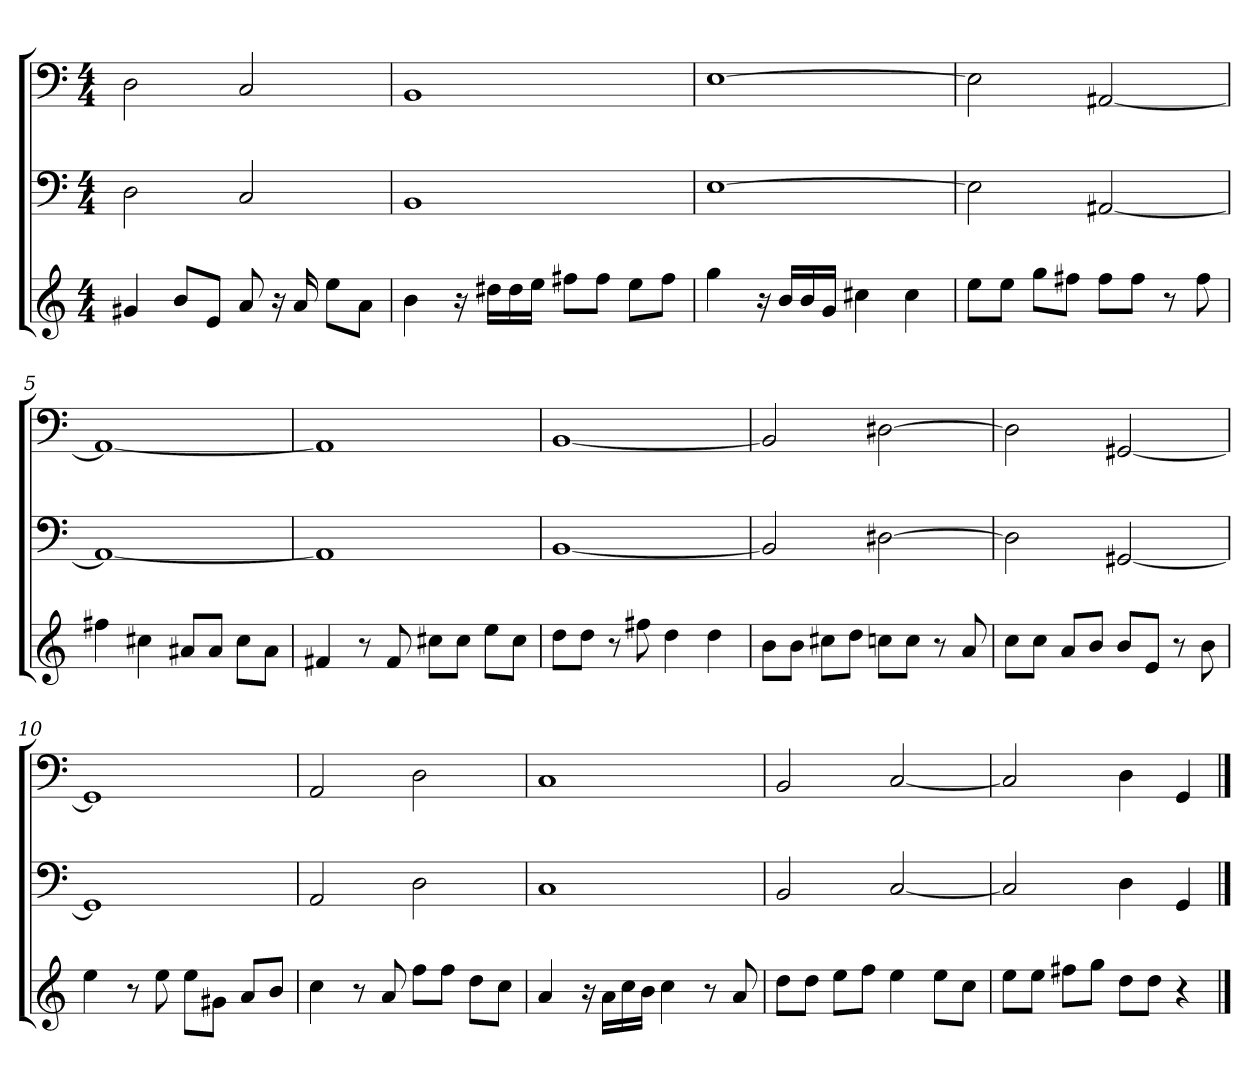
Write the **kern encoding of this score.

**kern	**kern	**kern
*part3	*part2	*part1
*staff3	*staff2	*staff1
*	*clefF4	*clefF4
*k[]	*k[]	*k[]
*a:	*a:	*a:
*M4/4	*M4/4	*M4/4
=1	=1	=1
4g#X	2D	2D
8bL	.	.
8eJ	.	.
8a	2C	2C
16r	.	.
16a	.	.
8eeL	.	.
8aJ	.	.
=2	=2	=2
4b	1BB	1BB
16r	.	.
16dd#XLL	.	.
16dd#	.	.
16eeJJ	.	.
8ff#XL	.	.
8ff#J	.	.
8eeL	.	.
8ff#J	.	.
=3	=3	=3
4gg	[1E	[1E
16r	.	.
16bLL	.	.
16b	.	.
16gJJ	.	.
4cc#X	.	.
4cc#	.	.
=4	=4	=4
8eeL	2E]	2E]
8eeJ	.	.
8ggL	.	.
8ff#XJ	.	.
8ff#L	[2AA#X	[2AA#X
8ff#J	.	.
8r	.	.
8ff#	.	.
=5	=5	=5
4ff#X	1AA#_	1AA#_
4cc#X	.	.
8a#XL	.	.
8a#J	.	.
8cc#L	.	.
8a#J	.	.
=6	=6	=6
4f#X	1AA#]	1AA#]
8r	.	.
8f#	.	.
8cc#XL	.	.
8cc#J	.	.
8eeL	.	.
8cc#J	.	.
=7	=7	=7
8ddL	[1BB	[1BB
8ddJ	.	.
8r	.	.
8ff#X	.	.
4dd	.	.
4dd	.	.
=8	=8	=8
8bL	2BB]	2BB]
8bJ	.	.
8cc#XL	.	.
8ddJ	.	.
8ccnL	[2D#X	[2D#X
8ccJ	.	.
8r	.	.
8a	.	.
=9	=9	=9
8ccL	2D#]	2D#]
8ccJ	.	.
8aL	.	.
8bJ	.	.
8bL	[2GG#X	[2GG#X
8eJ	.	.
8r	.	.
8b	.	.
=10	=10	=10
4ee	1GG#]	1GG#]
8r	.	.
8ee	.	.
8eeL	.	.
8g#XJ	.	.
8aL	.	.
8bJ	.	.
=11	=11	=11
4cc	2AA	2AA
8r	.	.
8a	.	.
8ffL	2D	2D
8ffJ	.	.
8ddL	.	.
8ccJ	.	.
=12	=12	=12
4a	1C	1C
16r	.	.
16aLL	.	.
16cc	.	.
16bJJ	.	.
4cc	.	.
8r	.	.
8a	.	.
=13	=13	=13
8ddL	2BB	2BB
8ddJ	.	.
8eeL	.	.
8ffJ	.	.
4ee	[2C	[2C
8eeL	.	.
8ccJ	.	.
=14	=14	=14
8eeL	2C]	2C]
8eeJ	.	.
8ff#XL	.	.
8ggJ	.	.
8ddL	4D	4D
8ddJ	.	.
4r	4GG	4GG
==	==	==
*-	*-	*-
